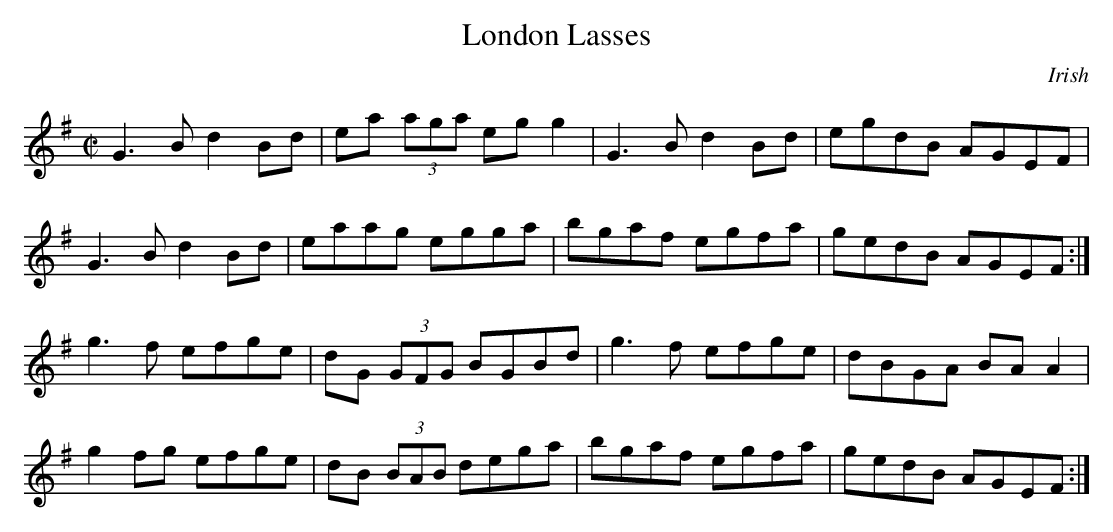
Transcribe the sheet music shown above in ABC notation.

X:1
T:London Lasses
M:C|
K:G
G3 B d2 Bd | ea (3aga eg g2 | G3 B d2 Bd | egdB AGEF |
G3 B d2 Bd | eaag egga | bgaf egfa | gedB AGEF :|
g3 f efge | dG (3GFG BGBd | g3 f efge | dBGA BA A2 |
g2 fg efge | dB (3BAB dega | bgaf egfa | gedB AGEF :|
